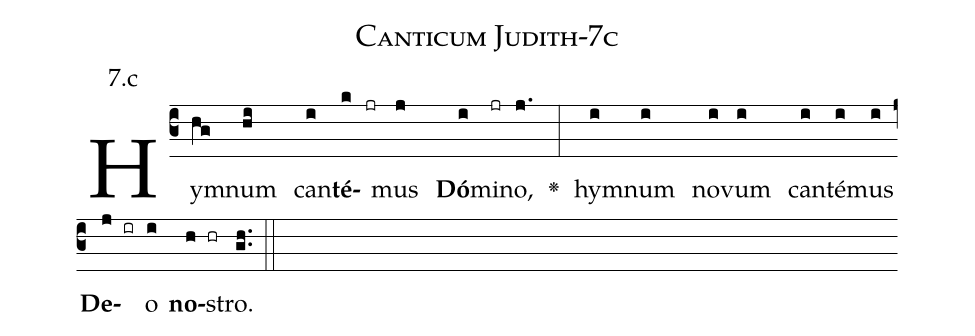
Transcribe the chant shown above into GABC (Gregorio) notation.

name: Canticum Judith-7c;
annotation: 7.c;
%%
(c3)Hym(hg)num(hi) can(i)<b>té</b>(k jr)mus(j) <b>Dó</b>(i)mi(jr)no,(j.) <v>\greheightstar</v>(:) hym(i)num(i) no(i)vum(i) can(i)té(i)mus(i) <b>De</b>(j ir)o(i) <b>no</b>(h hr)stro.(gh..) (::)


%E(i) u(i) o(j) u(i) a(h) e.(gh..) (::)
